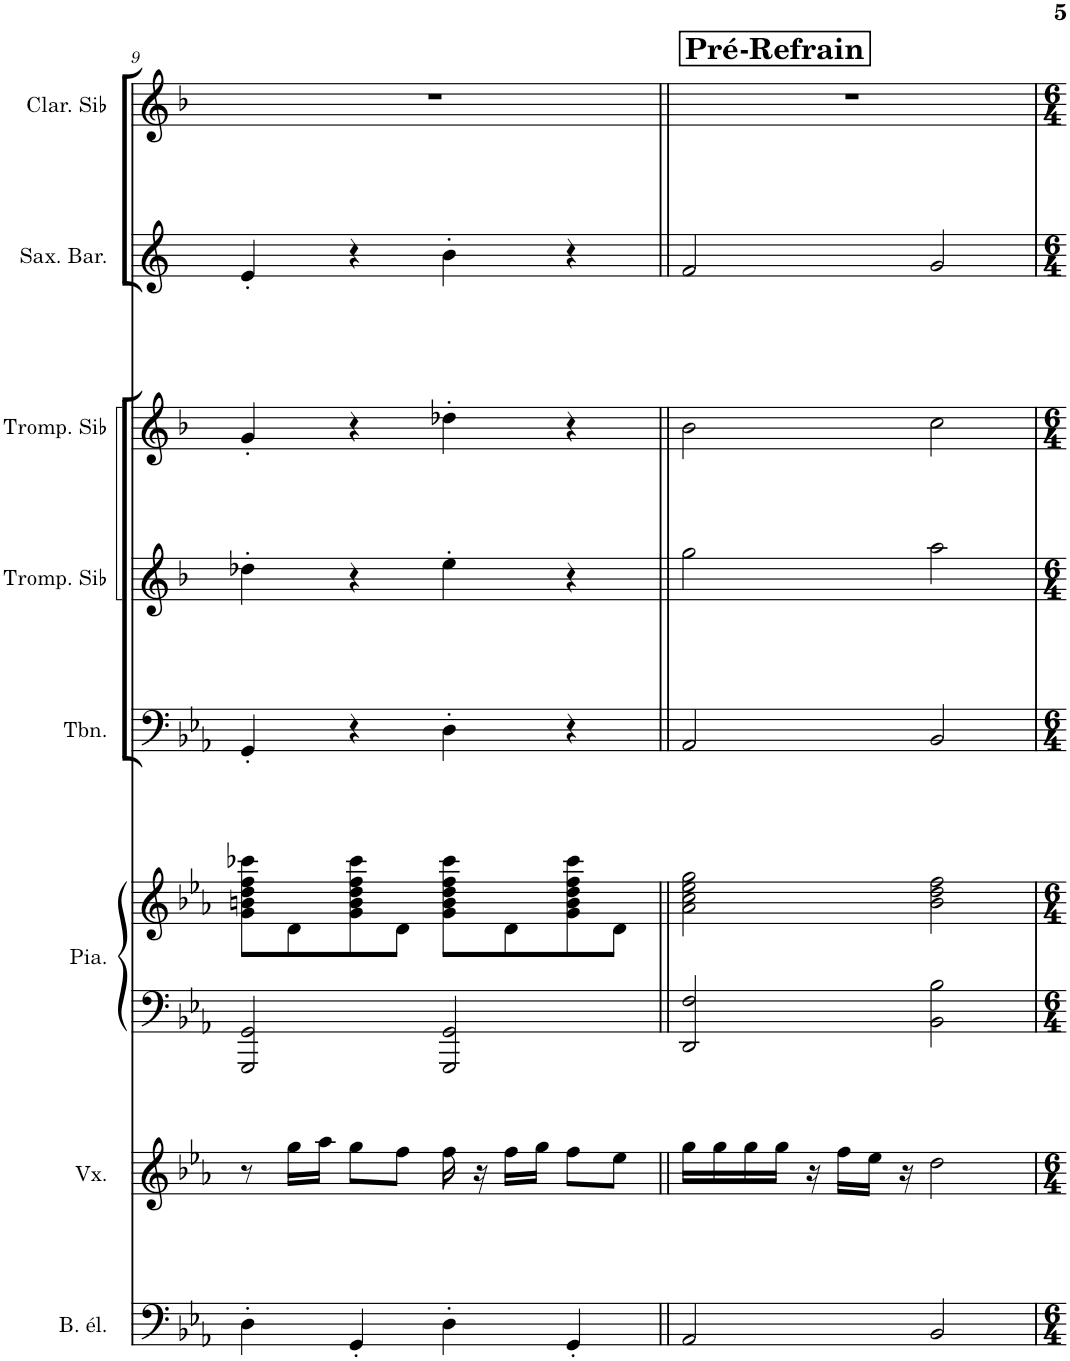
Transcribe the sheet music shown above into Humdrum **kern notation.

**kern	**kern	**kern	**kern	**kern	**kern	**kern	**kern	**kern
*part8	*part7	*part6	*part6	*part5	*part4	*part3	*part2	*part1
*staff9	*staff8	*staff7	*staff6	*staff5	*staff4	*staff3	*staff2	*staff1
*I"Basse électrique	*I"Voix	*I"Piano	*	*I"Trombone	*I"Trompette en Sib	*I"Trompette en Sib	*I"Saxophone Baryton	*I"Clarinette en Sib
*I'B. él.	*I'Vx.	*I'Pia.	*	*I'Tbn.	*I'Tromp. Sib	*I'Tromp. Sib	*I'Sax. Bar.	*I'Clar. Sib
!!LO:PB:g=z
*clefF4	*clefG2	*clefF4	*clefG2	*clefF4	*clefG2	*clefG2	*clefG2	*clefG2
*Trd7c12	*	*	*	*	*Trd1c2	*Trd1c2	*Trd12c21	*Trd1c2
*k[b-e-a-]	*k[b-e-a-]	*k[b-e-a-]	*k[b-e-a-]	*k[b-e-a-]	*k[b-]	*k[b-]	*k[]	*k[b-]
*M4/4	*M4/4	*M4/4	*M4/4	*M4/4	*M4/4	*M4/4	*M4/4	*M4/4
=9	=9	=9	=9	=9	=9	=9	=9	=9
4D'\	8r	2GGG/ 2GG/	8g\ 8bn\ 8dd\ 8ff\ 8ccc-X\L	4GG'/	4dd-X'\	4g'/	4e'/	1r
.	16gg\LL	.	8d\	.	.	.	.	.
.	16aa-\JJ	.	.	.	.	.	.	.
4GG'/	8gg\L	.	8g\ 8b\ 8dd\ 8ff\ 8ccc-\	4r	4r	4r	4r	.
.	8ff\J	.	8d\J	.	.	.	.	.
4D'\	16ff\	2GGG/ 2GG/	8g\ 8b\ 8dd\ 8ff\ 8ccc-\L	4D'\	4ee'\	4dd-X'\	4b'\	.
.	16r	.	.	.	.	.	.	.
.	16ff\LL	.	8d\	.	.	.	.	.
.	16gg\JJ	.	.	.	.	.	.	.
4GG'/	8ff\L	.	8g\ 8b\ 8dd\ 8ff\ 8ccc-\	4r	4r	4r	4r	.
.	8ee-\J	.	8d\J	.	.	.	.	.
!!LO:REH:place=s1:a:B:cj:fs=14:t=Pré-Refrain
=10||	=10||	=10||	=10||	=10||	=10||	=10||	=10||	=10||
2AA-/	16gg\LL	2DD/ 2F/	2a-\ 2cc\ 2ee-\ 2gg\	2AA-/	2gg\	2b-\	2f/	1r
.	16gg\	.	.	.	.	.	.	.
.	16gg\	.	.	.	.	.	.	.
.	16gg\JJ	.	.	.	.	.	.	.
.	16r	.	.	.	.	.	.	.
.	16ff\LL	.	.	.	.	.	.	.
.	16ee-\JJ	.	.	.	.	.	.	.
.	16r	.	.	.	.	.	.	.
2BB-/	2dd\	2BB-\ 2B-\	2b-\ 2dd\ 2ff\	2BB-/	2aa\	2cc\	2g/	.
=	=	=	=	=	=	=	=	=
*-	*-	*-	*-	*-	*-	*-	*-	*-
